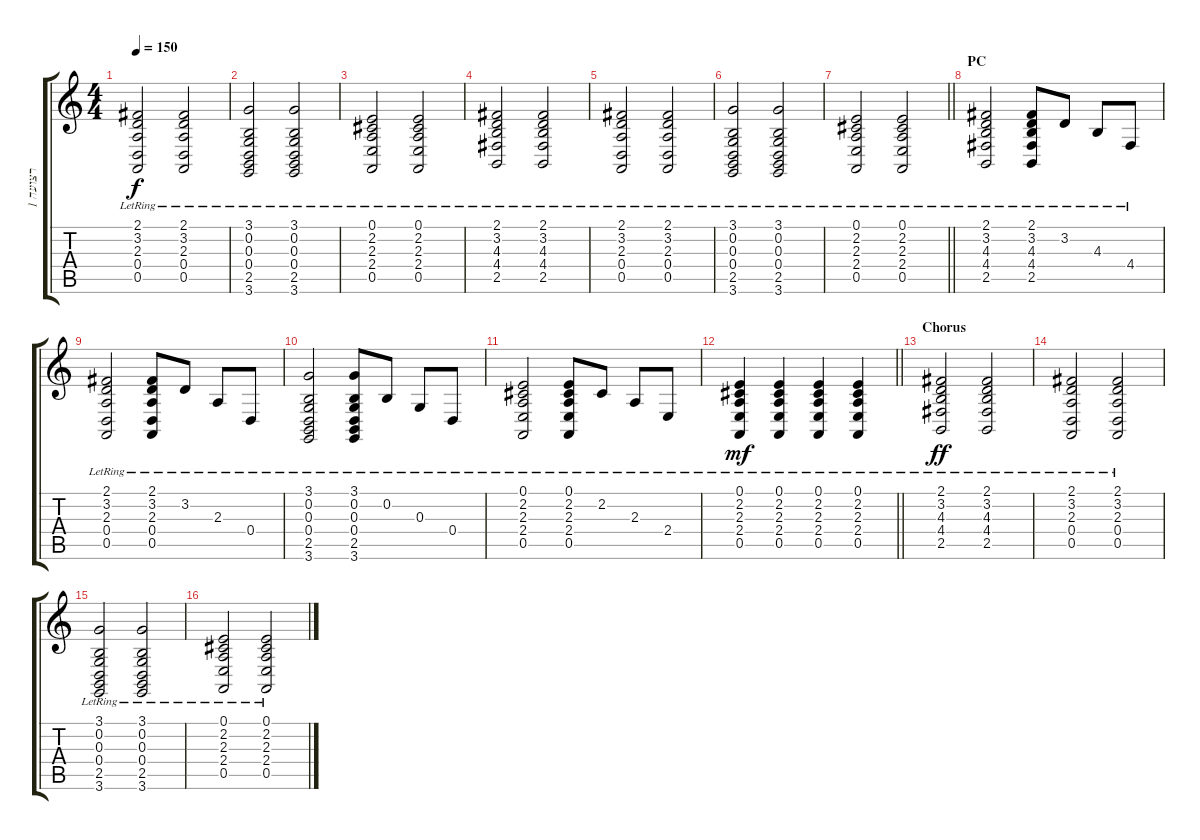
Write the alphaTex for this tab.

\track ("רצועה 1" "רצועה 1") {instrument acousticgrandpiano}
\staff {score tabs}
\tuning (E4 B3 G3 D3 A2 E2) {hide}
\ts (4 4)
\tempo 150
\clef g2
\ks c
(2.1{lr} 3.2{lr} 2.3{lr} 0.4{lr} 0.5{lr}).2{dy f} (2.1{lr} 3.2{lr} 2.3{lr} 0.4{lr} 0.5{lr}).2 |
(3.1{lr} 0.2{lr} 0.3{lr} 0.4{lr} 2.5{lr} 3.6{lr}).2 (3.1{lr} 0.2{lr} 0.3{lr} 0.4{lr} 2.5{lr} 3.6{lr}).2 |
(0.1{lr} 2.2{lr} 2.3{lr} 2.4{lr} 0.5{lr}).2 (0.1{lr} 2.2{lr} 2.3{lr} 2.4{lr} 0.5{lr}).2 |
(2.1{lr} 3.2{lr} 4.3{lr} 4.4{lr} 2.5{lr}).2 (2.1{lr} 3.2{lr} 4.3{lr} 4.4{lr} 2.5{lr}).2 |
(2.1{lr} 3.2{lr} 2.3{lr} 0.4{lr} 0.5{lr}).2 (2.1{lr} 3.2{lr} 2.3{lr} 0.4{lr} 0.5{lr}).2 |
(3.1{lr} 0.2{lr} 0.3{lr} 0.4{lr} 2.5{lr} 3.6{lr}).2 (3.1{lr} 0.2{lr} 0.3{lr} 0.4{lr} 2.5{lr} 3.6{lr}).2 |
\barLineRight lightlight
(0.1{lr} 2.2{lr} 2.3{lr} 2.4{lr} 0.5{lr}).2 (0.1{lr} 2.2{lr} 2.3{lr} 2.4{lr} 0.5{lr}).2 |
\section ("" "PC")
(2.1{lr} 3.2{lr} 4.3{lr} 4.4{lr} 2.5{lr}).2 (2.1{lr} 3.2{lr} 4.3{lr} 4.4{lr} 2.5{lr}).8 3.2{lr}.8 4.3{lr}.8 4.4{lr}.8 |
(2.1{lr} 3.2{lr} 2.3{lr} 0.4{lr} 0.5{lr}).2 (2.1{lr} 3.2{lr} 2.3{lr} 0.4{lr} 0.5{lr}).8 3.2{lr}.8 2.3{lr}.8 0.4{lr}.8 |
(3.1{lr} 0.2{lr} 0.3{lr} 0.4{lr} 2.5{lr} 3.6{lr}).2 (3.1{lr} 0.2{lr} 0.3{lr} 0.4{lr} 2.5{lr} 3.6{lr}).8 0.2{lr}.8 0.3{lr}.8 0.4{lr}.8 |
(0.1{lr} 2.2{lr} 2.3{lr} 2.4{lr} 0.5{lr}).2 (0.1{lr} 2.2{lr} 2.3{lr} 2.4{lr} 0.5{lr}).8 2.2{lr}.8 2.3{lr}.8 2.4{lr}.8 |
\barLineRight lightlight
(0.1{lr} 2.2{lr} 2.3{lr} 2.4{lr} 0.5{lr}).4{dy mf} (0.1{lr} 2.2{lr} 2.3{lr} 2.4{lr} 0.5{lr}).4 (0.1{lr} 2.2{lr} 2.3{lr} 2.4{lr} 0.5{lr}).4 (0.1{lr} 2.2{lr} 2.3{lr} 2.4{lr} 0.5{lr}).4 |
\section ("" "Chorus")
(2.1{lr} 3.2{lr} 4.3{lr} 4.4{lr} 2.5{lr}).2{dy ff} (2.1{lr} 3.2{lr} 4.3{lr} 4.4{lr} 2.5{lr}).2 |
(2.1{lr} 3.2{lr} 2.3{lr} 0.4{lr} 0.5{lr}).2 (2.1{lr} 3.2{lr} 2.3{lr} 0.4{lr} 0.5{lr}).2 |
(3.1{lr} 0.2{lr} 0.3{lr} 0.4{lr} 2.5{lr} 3.6{lr}).2 (3.1{lr} 0.2{lr} 0.3{lr} 0.4{lr} 2.5{lr} 3.6{lr}).2 |
(0.1{lr} 2.2{lr} 2.3{lr} 2.4{lr} 0.5{lr}).2 (0.1{lr} 2.2{lr} 2.3{lr} 2.4{lr} 0.5{lr}).2
